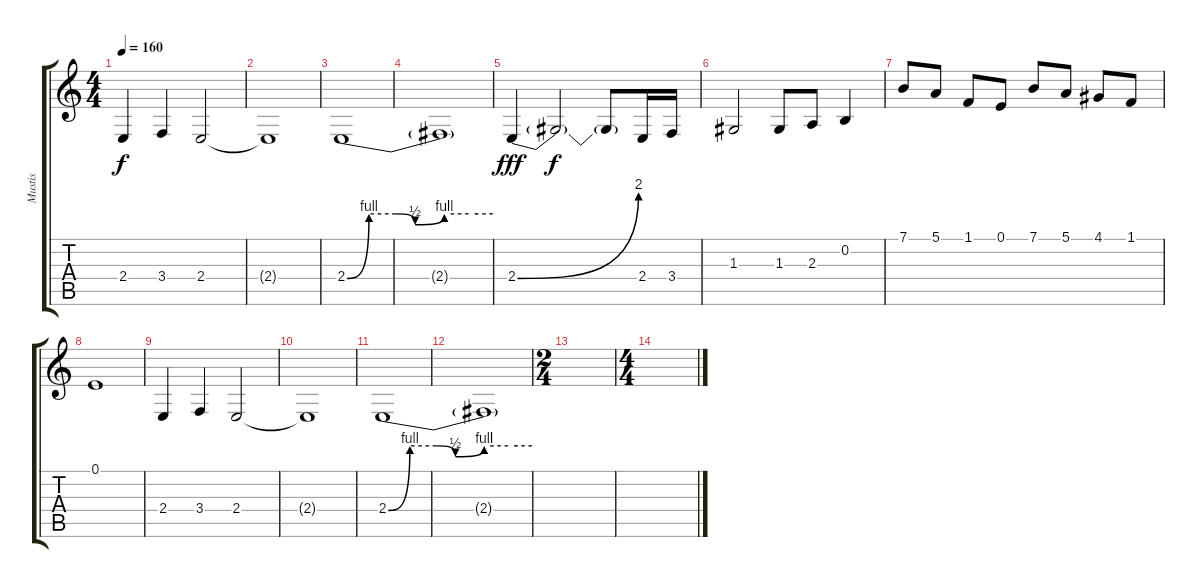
\track ("Mustis" "Mustis") {instrument fx2soundtrack}
\staff {score tabs}
\tuning (E4 B3 G3 D3 A2 E2) {hide}
\ts (4 4)
\tempo 160
\clef g2
\ks c
2.4.4{dy f} 3.4.4 2.4.2 |
2.4{t}.1 |
2.4{be (custom 0 0 9 4 20 4 28 2 40 4 50 4 54 4 60 4)}.1 |
2.4{t}.1 |
2.4{be (bend 0 0 60 8)}.4{dy fff instrument synthbrass1} 2.4{t}.2{dy f} 2.4{t}.8 2.4.16 3.4.16 |
1.3.2 1.3.8 2.3.8 0.2.4 |
7.1.8 5.1.8 1.1.8 0.1.8 7.1.8 5.1.8 4.1.8 1.1.8 |
0.1.1 |
2.4.4 3.4.4 2.4.2 |
2.4{t}.1 |
2.4{be (custom 0 0 9 4 20 4 28 2 40 4 50 4 54 4 60 4)}.1 |
2.4{t}.1 |
\ts (2 4)
|
\ts (4 4)
